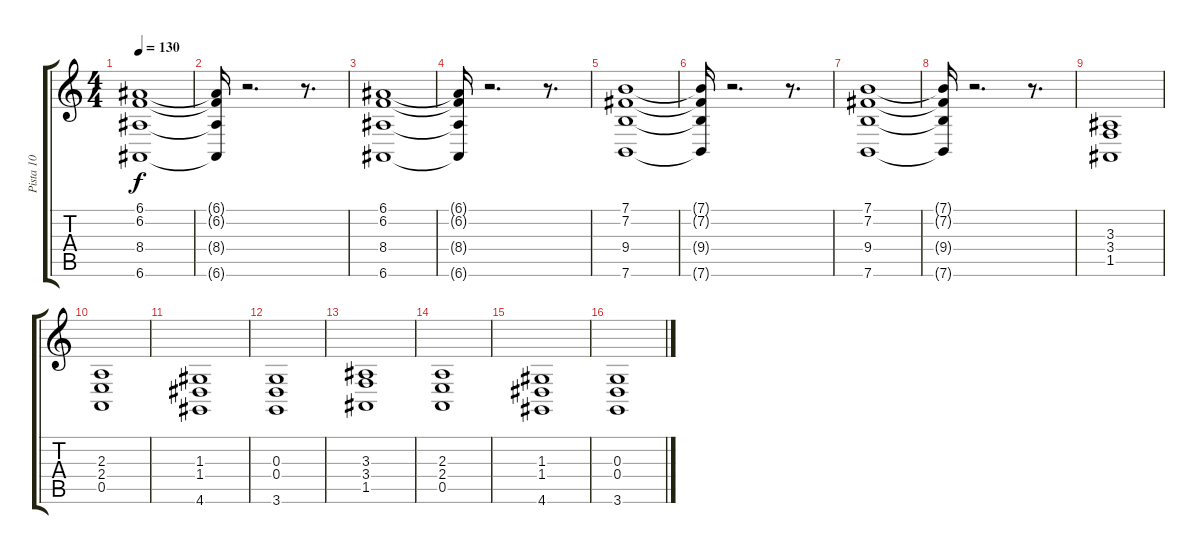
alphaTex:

\track ("Pista 10" "Pista 10") {instrument choiraahs}
\staff {score tabs}
\tuning (E4 B3 G3 D3 A2 E2) {hide}
\ts (4 4)
\tempo 130
\clef g2
\ks c
(6.1 6.2 8.4 6.6).1{dy f} |
(6.1{t} 6.2{t} 8.4{t} 6.6{t}).16 r.2{d} r.8{d} |
(6.1 6.2 8.4 6.6).1 |
(6.1{t} 6.2{t} 8.4{t} 6.6{t}).16 r.2{d} r.8{d} |
(7.1 7.2 9.4 7.6).1 |
(7.1{t} 7.2{t} 9.4{t} 7.6{t}).16 r.2{d} r.8{d} |
(7.1 7.2 9.4 7.6).1 |
(7.1{t} 7.2{t} 9.4{t} 7.6{t}).16 r.2{d} r.8{d} |
(3.3 3.4 1.5).1 |
(2.3 2.4 0.5).1 |
(1.3 1.4 4.6).1 |
(0.3 0.4 3.6).1 |
(3.3 3.4 1.5).1 |
(2.3 2.4 0.5).1 |
(1.3 1.4 4.6).1 |
(0.3 0.4 3.6).1
